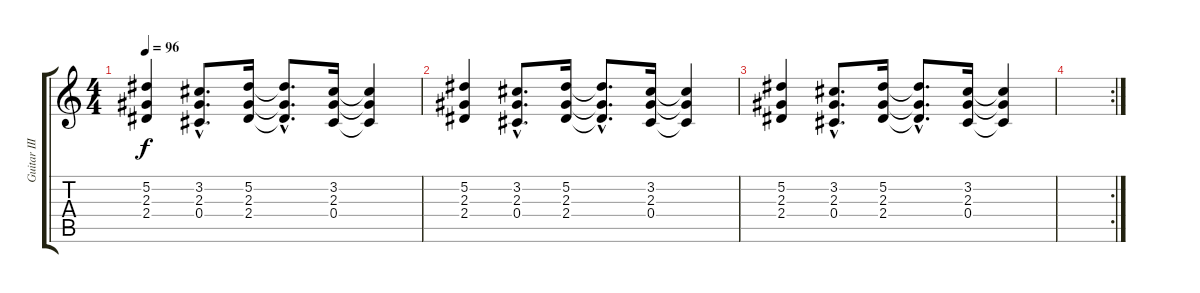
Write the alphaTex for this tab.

\track ("Guitar III" "Guitar III") {instrument electricguitarclean}
\staff {score tabs}
\tuning (Eb4 Bb3 Gb3 Db3 Ab2 Eb2) {hide}
\ts (4 4)
\tempo 96
\clef g2
\ks c
(5.2 2.3 2.4).4{dy f} (3.2{hac} 2.3{hac} 0.4{hac}).8{d} (5.2 2.3 2.4).16 (5.2{hac t} 2.3{hac t} 2.4{hac t}).8{d} (3.2 2.3 0.4).16 (3.2{t} 2.3{t} 0.4{t}).4 |
(5.2 2.3 2.4).4 (3.2{hac} 2.3{hac} 0.4{hac}).8{d} (5.2 2.3 2.4).16 (5.2{hac t} 2.3{hac t} 2.4{hac t}).8{d} (3.2 2.3 0.4).16 (3.2{t} 2.3{t} 0.4{t}).4 |
(5.2 2.3 2.4).4 (3.2{hac} 2.3{hac} 0.4{hac}).8{d} (5.2 2.3 2.4).16 (5.2{hac t} 2.3{hac t} 2.4{hac t}).8{d} (3.2 2.3 0.4).16 (3.2{t} 2.3{t} 0.4{t}).4 |
\rc 2
